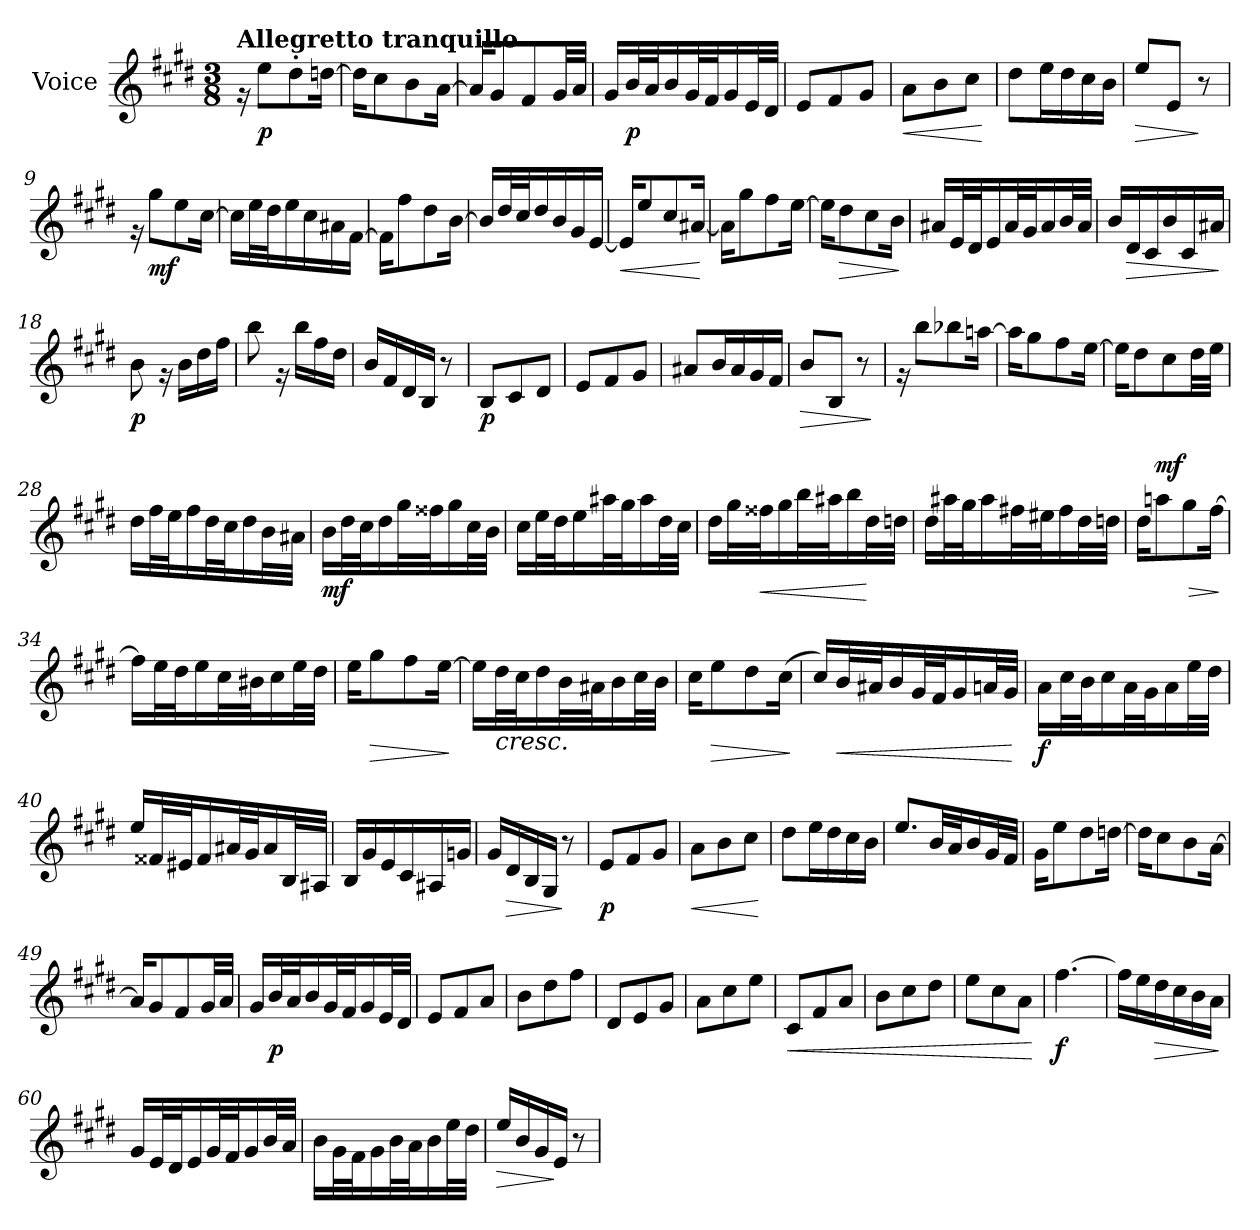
**kern	**dynam
*part1	*part1
*staff1	*staff1
*I"Voice	*
*I'V	*
*clefG2	*
*k[f#c#g#d#]	*
*M3/8	*
*MM56	*
=1	=1
!LO:TX:a:B:t=Allegretto tranquillo	!
16rg	.
!	!LO:DY:b
8ee\L	p
8dd#'\	.
[16ddn\Jk	.
=2	=2
16dd\KL]	.
8cc#\	.
8b\	.
[16a\Jk	.
=3	=3
16a/KL]	.
8g#/	.
8f#/	.
32g#/LL	.
32a/JJJ	.
=4	=4
16g#/LL	.
!	!LO:DY:b
32b/L	p
32a/J	.
16b/	.
32g#/L	.
32f#/J	.
16g#/	.
32e/L	.
32d#/JJJ	.
=5	=5
8e/L	.
8f#/	.
8g#/J	.
=6	=6
!	!LO:HP:b
8a\L	<
8b\	.
8cc#\J	.
.	[
=7	=7
8dd#\L	.
16ee\L	.
16dd#\	.
16cc#\	.
16b\JJ	.
!!LO:LB:g=z
=8	=8
!	!LO:HP:b
8ee/L	>
8e/J	.
8r	]
=9	=9
16rg	.
!	!LO:DY:b
8gg#\L	mf
8ee\	.
[16cc#\Jk	.
=10	=10
16cc#\LL]	.
32ee\L	.
32dd#\J	.
16ee\	.
16cc#\	.
16a#X\	.
[16f#\JJ	.
=11	=11
16f#\KL]	.
8ff#\	.
8dd#\	.
[16b\Jk	.
=12	=12
16b/LL]	.
32dd#/L	.
32cc#/J	.
16dd#/	.
16b/	.
16g#/	.
[16e/JJ	.
=13	=13
!	!LO:HP:b
16e/KL]	<
8ee/	.
8cc#/	.
[16a#X/Jk	.
.	[
=14	=14
16a#\KL]	.
8gg#\	.
8ff#\	.
[16ee\Jk	.
=15	=15
16ee\KL]	.
!	!LO:HP:b
8dd#\	>
8cc#\	.
16b\Jk	.
.	]
!!LO:LB:g=z
=16	=16
16a#X/LL	.
32e/L	.
32d#/J	.
16e/	.
32a#/L	.
32g#/J	.
16a#/	.
32b/L	.
32a#/JJJ	.
=17	=17
16b/LL	.
!	!LO:HP:b
16d#/	>
16c#/	.
16b/	.
16c#/	.
16a#X/JJ	.
.	]
=18	=18
!	!LO:DY:b
8b\	p
16rg	.
16b\LL	.
16dd#\	.
16ff#\JJ	.
=19	=19
8bb\	.
16rg	.
16bb\LL	.
16ff#\	.
16dd#\JJ	.
=20	=20
16b/LL	.
16f#/	.
16d#/	.
16B/JJ	.
8r	.
=21	=21
!	!LO:DY:b
8B/L	p
8c#/	.
8d#/J	.
=22	=22
8e/L	.
8f#/	.
8g#/J	.
!!LO:LB:g=z
=23	=23
8a#X/L	.
16b/L	.
16a#/	.
16g#/	.
16f#/JJ	.
=24	=24
!	!LO:HP:b
8b/L	>
8B/J	.
8r	.
.	]
=25	=25
16rg	.
8bb\L	.
8bb-Xi\	.
[16aan\Jk	.
=26	=26
16aa\KL]	.
8gg#\	.
8ff#\	.
[16ee\Jk	.
=27	=27
16ee\KL]	.
8dd#\	.
8cc#\	.
32dd#\LL	.
32ee\JJJ	.
=28	=28
16dd#\LL	.
32ff#\L	.
32ee\J	.
16ff#\	.
32dd#\L	.
32cc#\J	.
16dd#\	.
32b\L	.
32a#X\JJJ	.
!!LO:LB:g=z
=29	=29
!	!LO:DY:b
16b\LL	mf
32dd#\L	.
32cc#\J	.
16dd#\	.
32gg#\L	.
32ff##X\J	.
16gg#\	.
32cc#\L	.
32b\JJJ	.
=30	=30
16cc#\LL	.
32ee\L	.
32dd#\J	.
16ee\	.
32aa#X\L	.
32gg#\J	.
16aa#\	.
32dd#\L	.
32cc#\JJJ	.
=31	=31
16dd#\LL	.
32gg#\L	.
!	!LO:HP:b
32ff##X\J	<
16gg#\	.
32bb\L	.
32aa#X\J	.
16bb\	.
32dd#\L	[
32ddni\JJJ	.
!!LO:LB:g=z
=32	=32
16dd#\LL	.
32aa#X\L	.
32gg#\J	.
16aa#\	.
32ff#X\L	.
32ee#X\J	.
16ff#\	.
32dd#\L	.
32ddni\JJJ	.
=33	=33
16dd#\KL	.
!	!LO:HP:b
!	!LO:DY:n=1:a
8aan\	> mf
8gg#\	.
[16ff#\Jk	.
.	]
=34	=34
16ff#\LL]	.
32ee\L	.
32dd#\J	.
16ee\	.
32cc#\L	.
32b#X\J	.
16cc#\	.
32ee\L	.
32dd#\JJJ	.
=35	=35
16ee\KL	.
!	!LO:HP:b
8gg#\	>
8ff#\	.
[16ee\Jk	.
.	]
=36	=36
16ee\LL]	.
!LO:TX:b:i:t=cresc.	!
32dd#\L	.
32cc#\J	.
16dd#\	.
32b\L	.
32a#X\J	.
16b\	.
32cc#\L	.
32b\JJJ	.
!!LO:LB:g=z
=37	=37
16cc#\KL	.
!	!LO:HP:b
8ee\	>
8dd#\	.
(>16cc#\Jk	.
.	]
=38	=38
16cc#/LL)	.
!	!LO:HP:b
32b/L	<
32a#X/J	.
16b/	.
32g#/L	.
32f#/J	.
16g#/	.
32an/L	.
32g#/JJJ	.
.	[
=39	=39
!	!LO:DY:b
16a\LL	f
32cc#\L	.
32b\J	.
16cc#\	.
32a\L	.
32g#\J	.
16a\	.
32ee\L	.
32dd#\JJJ	.
=40	=40
16ee/LL	.
32f##X/L	.
32e#X/J	.
16f##/	.
32a#X/L	.
32g#/J	.
16a#/	.
32B/L	.
32A#X/JJJ	.
!!LO:LB:g=z
=41	=41
16B/LL	.
16g#/	.
16e/	.
16c#/	.
16A#X/	.
16gni/JJ	.
=42	=42
16g#/LL	.
!	!LO:HP:b
16d#/	>
16B/	.
16G#/JJ	.
8r	]
=43	=43
!	!LO:DY:b
8e/L	p
8f#/	.
8g#/J	.
=44	=44
!	!LO:HP:b
8a\L	<
8b\	.
8cc#\J	.
.	[
=45	=45
8dd#\L	.
16ee\L	.
16dd#\	.
16cc#\	.
16b\JJ	.
=46	=46
8.ee/L	.
32b/LL	.
32a/J	.
16b/	.
32g#/L	.
32f#/JJJ	.
=47	=47
16g#\KL	.
8ee\	.
8dd#\	.
[16ddn\Jk	.
!!LO:LB:g=z
=48	=48
16dd\KL]	.
8cc#\	.
8b\	.
[16a\Jk	.
=49	=49
16a/KL]	.
8g#/	.
8f#/	.
32g#/LL	.
32a/JJJ	.
=50	=50
16g#/LL	.
!	!LO:DY:b
32b/L	p
32a/J	.
16b/	.
32g#/L	.
32f#/J	.
16g#/	.
32e/L	.
32d#/JJJ	.
=51	=51
8e/L	.
8f#/	.
8a/J	.
=52	=52
8b\L	.
8dd#\	.
8ff#\J	.
=53	=53
8d#/L	.
8e/	.
8g#/J	.
=54	=54
8a\L	.
8cc#\	.
8ee\J	.
=55	=55
!	!LO:HP:b
8c#/L	<
8f#/	.
8a/J	.
=56	=56
8b\L	.
8cc#\	.
8dd#\J	.
!!LO:LB:g=z
=57	=57
8ee\L	.
8cc#\	.
8a\J	.
.	[
=58	=58
!	!LO:DY:b
[4.ff#\	f
=59	=59
16ff#\LL]	.
16ee\	.
!	!LO:HP:b
16dd#\	>
16cc#\	.
16b\	.
16a\JJ	.
.	]
=60	=60
16g#/LL	.
32e/L	.
32d#/J	.
16e/	.
32g#/L	.
32f#/J	.
16g#/	.
32b/L	.
32a/JJJ	.
=61	=61
16b\LL	.
32g#\L	.
32f#\J	.
16g#\	.
32b\L	.
32a\J	.
16b\	.
32ee\L	.
32dd#\JJJ	.
=62	=62
!	!LO:HP:b
16ee/LL	>
16b/	.
16g#/	.
16e/JJ	]
8r	.
=	=
*-	*-
